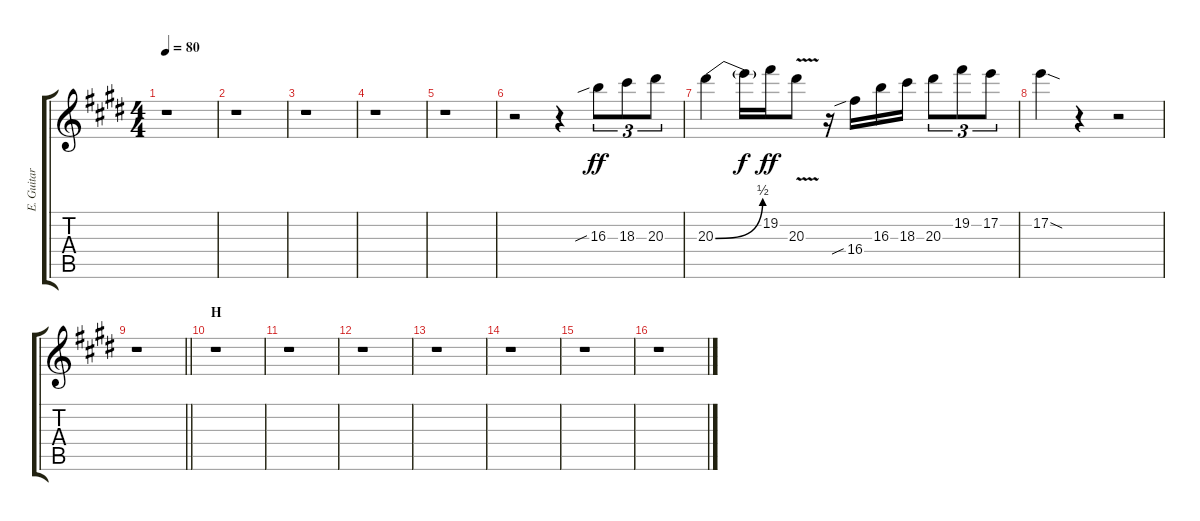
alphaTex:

\track ("E. Guitar II" "E. Guitar ") {instrument overdrivenguitar}
\staff {score tabs}
\tuning (E4 B3 G3 D3 A2 E2) {hide}
\ts (4 4)
\tempo 80
\clef g2
\ks e
r.1{dy ff} |
r.1 |
r.1 |
r.1 |
r.1 |
r.2 r.4 16.3{sib}.8{tu (3 2)} 18.3.8{tu (3 2)} 20.3.8{tu (3 2)} |
20.3{be (bend 0 0 60 2)}.4 20.3{t}.16{dy f} 19.2.16{dy ff} 20.3{v}.8 r.16 16.4{sib}.16 16.3.16 18.3.16 20.3.8{tu (3 2)} 19.2.8{tu (3 2)} 17.2.8{tu (3 2)} |
17.2{sod}.4 r.4 r.2 |
\barLineRight lightlight
r.1 |
\section ("" "H")
r.1 |
r.1 |
r.1 |
r.1 |
r.1 |
r.1 |
r.1
